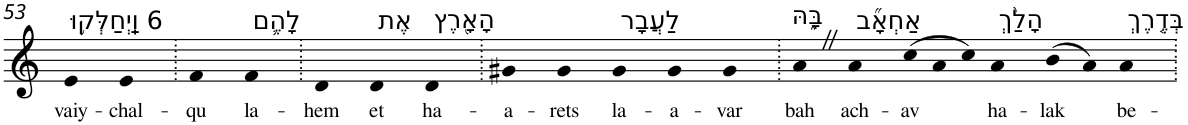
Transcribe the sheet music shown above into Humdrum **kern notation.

**kern	**text
*part1	*part1
*staff1	*staff1
*I"Piano	*
*I'Pno	*
!!LO:PB:g=z
*clefG2	*
*k[]	*
=53	=53
!LO:TX:a:t=6 וַֽיְחַלְּק֥וּ	!
!	!LO:LY:b
4e	vaiy-
!	!LO:LY:b
4e	-chal-
=54.	=54.
!	!LO:LY:b
4f	-qu
!LO:TX:a:t=לָהֶ֛ם	!
!	!LO:LY:b
4f	la-
=55.	=55.
!	!LO:LY:b
4d	-hem
!LO:TX:a:t=אֶת	!
!	!LO:LY:b
4d	et
!LO:TX:a:t=הָאָ֖רֶץ	!
!	!LO:LY:b
4d	ha-
=56.	=56.
!	!LO:LY:b
4g#X	-a-
!	!LO:LY:b
4g#	-rets
!LO:TX:a:t=לַעֲבָר	!
!	!LO:LY:b
4g#	la-
!	!LO:LY:b
4g#	-a-
!	!LO:LY:b
4g#	-var
=57.	=57.
!LO:TX:a:t=בָּ֑הּ	!
!	!LO:LY:b
4aZ	bah
!LO:TX:a:t=אַחְאָ֞ב	!
!	!LO:LY:b
4a	ach-
*Xtuplet	*
!	!LO:LY:b
(>12cc	-av
12a	.
12cc)	.
!LO:TX:a:t=הָלַ֨ךְ	!
!	!LO:LY:b
4a	ha-
!	!LO:LY:b
(>8b	-lak
8a)	.
!LO:TX:a:t=בְּדֶ֤רֶךְ	!
!	!LO:LY:b
4a	be-
=.	=.
*-	*-
